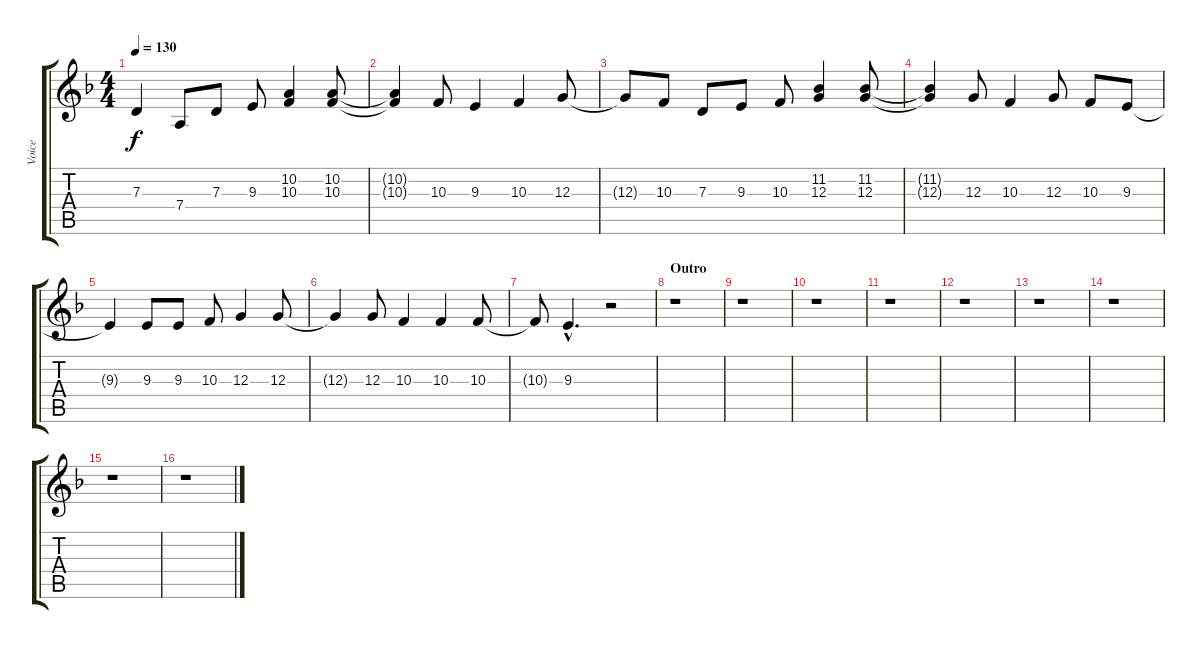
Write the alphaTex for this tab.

\track ("Voice" "Voice") {instrument flute}
\staff {score tabs}
\tuning (E4 B3 G3 D3 A2 E2) {hide}
\ts (4 4)
\tempo 130
\clef g2
\ks dminor
7.3{t}.4{dy f} 7.4.8 7.3.8 9.3.8 (10.2 10.3).4 (10.2 10.3).8 |
(10.2{t} 10.3{t}).4 10.3.8 9.3.4 10.3.4 12.3.8 |
12.3{t}.8 10.3.8 7.3.8 9.3.8 10.3.8 (11.2 12.3).4 (11.2 12.3).8 |
(11.2{t} 12.3{t}).4 12.3.8 10.3.4 12.3.8 10.3.8 9.3.8 |
9.3{t}.4 9.3.8 9.3.8 10.3.8 12.3.4 12.3.8 |
12.3{t}.4 12.3.8 10.3.4 10.3.4 10.3.8 |
10.3{t}.8 9.3{hac}.4{d} r.2 |
\section ("" "Outro")
r.1 |
r.1 |
r.1 |
r.1 |
r.1 |
r.1 |
r.1 |
r.1 |
r.1
